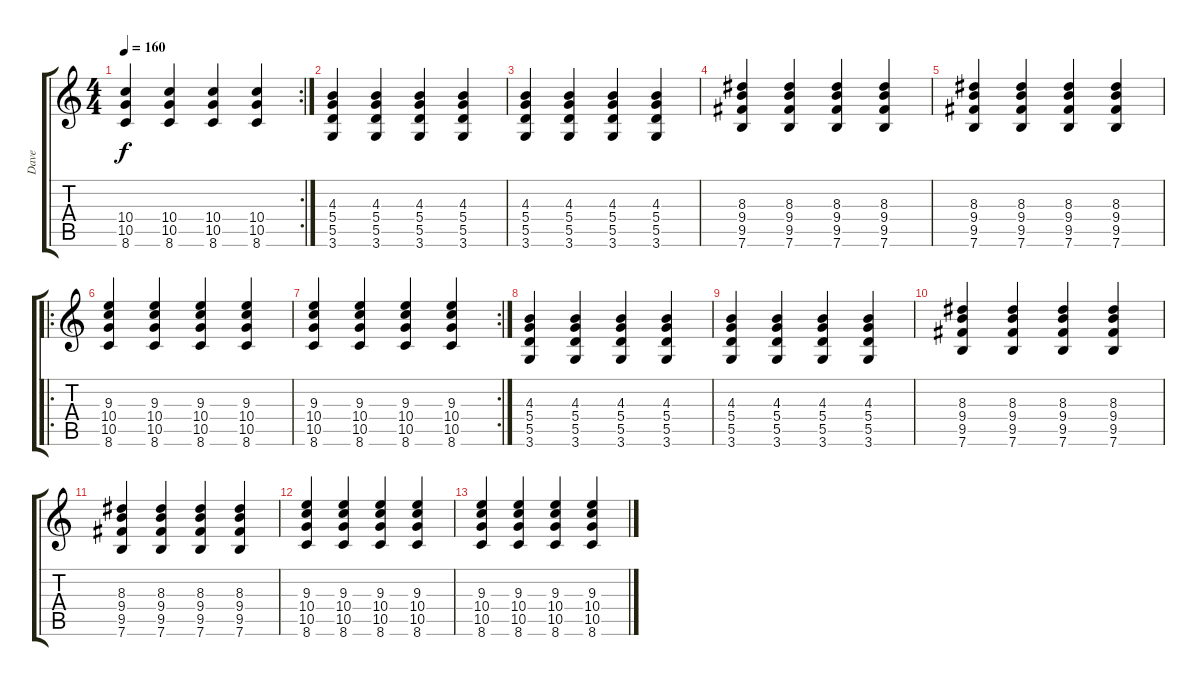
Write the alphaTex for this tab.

\track ("Dave" "Dave") {instrument acousticguitarsteel}
\staff {score tabs}
\tuning (E4 B3 G3 D3 A2 E2) {hide}
\rc 2
\ts (4 4)
\tempo 160
\clef g2
\ks c
(10.4 10.5 8.6).4{dy f} (10.4 10.5 8.6).4 (10.4 10.5 8.6).4 (10.4 10.5 8.6).4 |
(4.3 5.4 5.5 3.6).4 (4.3 5.4 5.5 3.6).4 (4.3 5.4 5.5 3.6).4 (4.3 5.4 5.5 3.6).4 |
(4.3 5.4 5.5 3.6).4 (4.3 5.4 5.5 3.6).4 (4.3 5.4 5.5 3.6).4 (4.3 5.4 5.5 3.6).4 |
(8.3 9.4 9.5 7.6).4 (8.3 9.4 9.5 7.6).4 (8.3 9.4 9.5 7.6).4 (8.3 9.4 9.5 7.6).4 |
(8.3 9.4 9.5 7.6).4 (8.3 9.4 9.5 7.6).4 (8.3 9.4 9.5 7.6).4 (8.3 9.4 9.5 7.6).4 |
\ro
(9.3 10.4 10.5 8.6).4 (9.3 10.4 10.5 8.6).4 (9.3 10.4 10.5 8.6).4 (9.3 10.4 10.5 8.6).4 |
\rc 2
(9.3 10.4 10.5 8.6).4 (9.3 10.4 10.5 8.6).4 (9.3 10.4 10.5 8.6).4 (9.3 10.4 10.5 8.6).4 |
(4.3 5.4 5.5 3.6).4 (4.3 5.4 5.5 3.6).4 (4.3 5.4 5.5 3.6).4 (4.3 5.4 5.5 3.6).4 |
(4.3 5.4 5.5 3.6).4 (4.3 5.4 5.5 3.6).4 (4.3 5.4 5.5 3.6).4 (4.3 5.4 5.5 3.6).4 |
(8.3 9.4 9.5 7.6).4 (8.3 9.4 9.5 7.6).4 (8.3 9.4 9.5 7.6).4 (8.3 9.4 9.5 7.6).4 |
(8.3 9.4 9.5 7.6).4 (8.3 9.4 9.5 7.6).4 (8.3 9.4 9.5 7.6).4 (8.3 9.4 9.5 7.6).4 |
(9.3 10.4 10.5 8.6).4 (9.3 10.4 10.5 8.6).4 (9.3 10.4 10.5 8.6).4 (9.3 10.4 10.5 8.6).4 |
(9.3 10.4 10.5 8.6).4 (9.3 10.4 10.5 8.6).4 (9.3 10.4 10.5 8.6).4 (9.3 10.4 10.5 8.6).4
